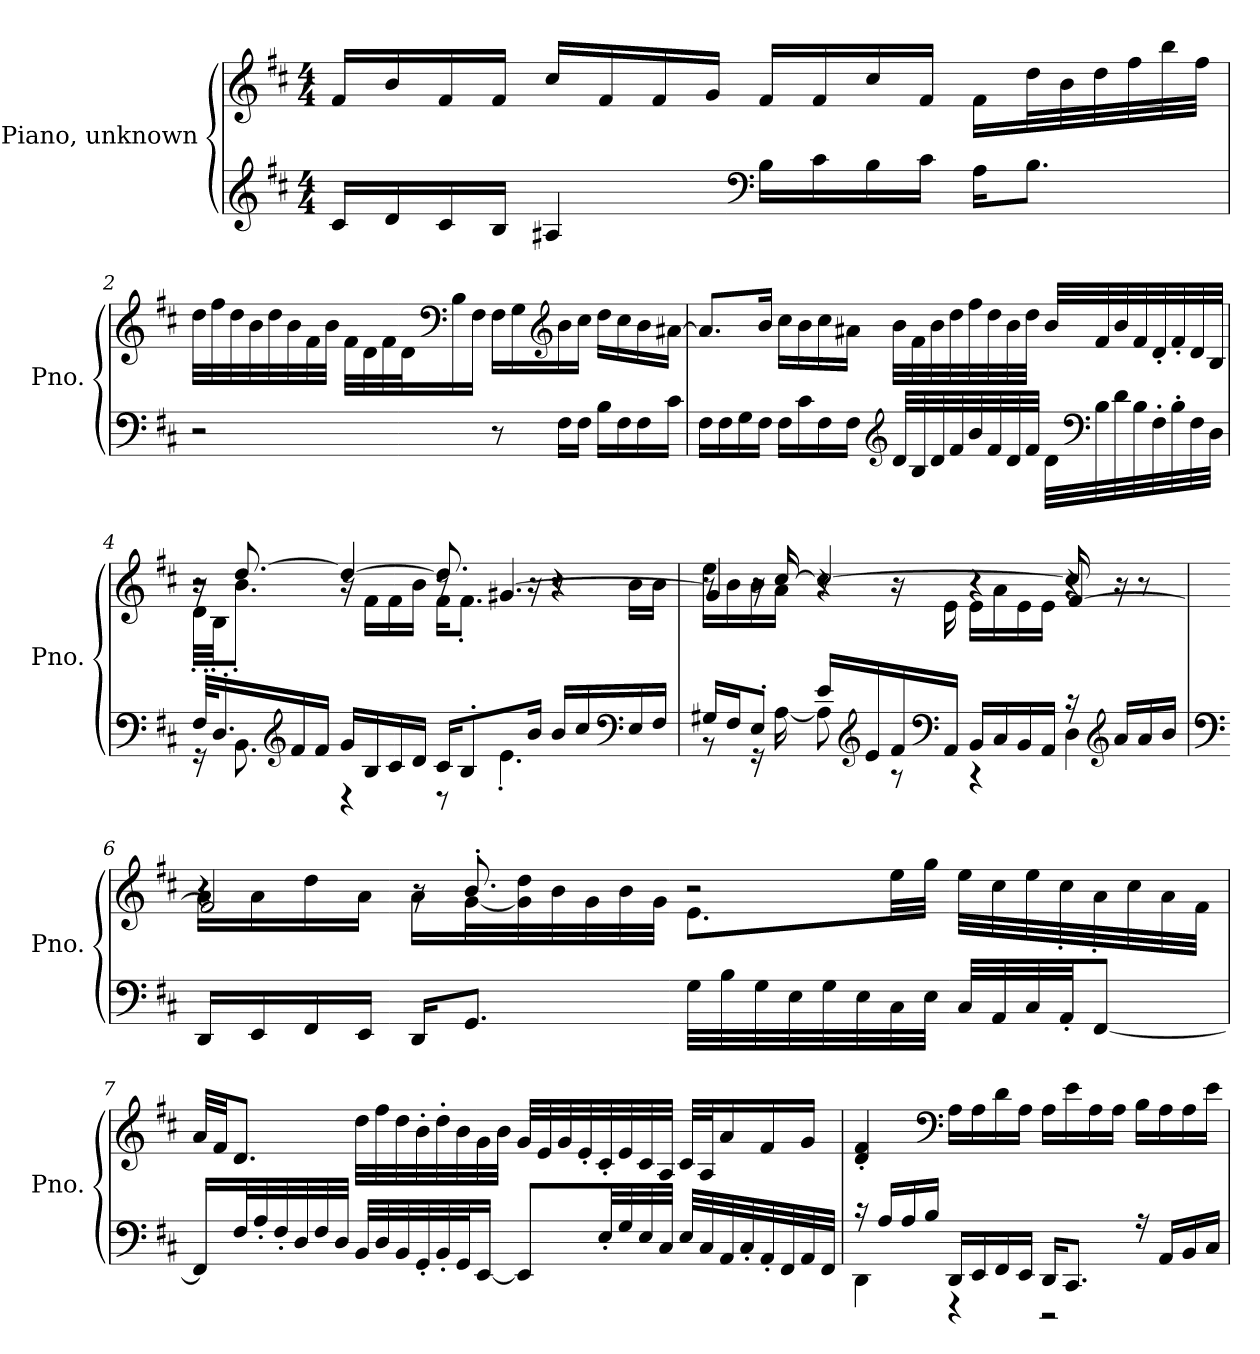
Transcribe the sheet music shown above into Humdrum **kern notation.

**kern	**kern
*part1	*part1
*staff2	*staff1
*I"Piano, unknown	*
*I'Pno.	*
*clefG2	*clefG2
*k[f#c#]	*k[f#c#]
*M4/4	*M4/4
*MM120	*MM120
=1	=1
16c#/LL	16f#/LL
16d/	16b/
16c#/	16f#/
16B/JJ	16f#/JJ
4A#X/	16cc#/LL
.	16f#/
.	16f#/
.	16g/JJ
*clefF4	*
16B\LL	16f#/LL
16c#\	16f#/
16B\	16cc#/
16c#\JJ	16f#/JJ
16A#\KL	16f#\LL
8.B\J	32dd\L
.	32b\
.	32dd\
.	32ff#\
.	32bb\
.	32ff#\JJJ
!!LO:LB:g=z
=2	=2
2r	32dd\LLL
.	32ff#\
.	32dd\
.	32b\
.	32dd\
.	32b\
.	32f#\
.	32b\JJJ
.	32f#\LLL
.	32d\
.	32f#\
.	32d\J
*	*clefF4
.	16B\
.	16F#\JJ
8r	16F#\LL
.	16G\
*	*clefG2
16F#\LL	16b\
16F#\JJ	16cc#\JJ
16B\LL	16dd\LL
16F#\	16cc#\
16F#\	16b\
16c#\JJ	[16a#X\JJ
!!LO:LB:g=z
=3	=3
16F#\LL	8.a#/L]
16F#\	.
16G\	.
16F#\JJ	16b/Jk
16F#\LL	16cc#\LL
16c#\	16b\
16F#\	16cc#\
16F#\JJ	16a#X\JJ
*clefG2	*
32d/LLL	32b\LLL
32B/	32f#\
32d/	32b\
32f#/	32dd\
32b/	32ff#\
32f#/	32dd\
32d/	32b\
32f#/JJJ	32dd\JJJ
32d\LLL	32b/LLL
*clefF4	*
32B\	32f#/
32d\	32b/
32B\	32f#/
32F#'\	32d'/
32B'\	32f#'/
32F#\	32d/
32D\JJJ	32B/JJJ
!!LO:LB:g=z
=4	=4
*^	*^
*	*	*	*^
32F#'/KLL	16r	16r	32d'\LLL	2r
16.D'/	.	.	32B'\JJ	.
.	8.BB\	[8.dd/	8.b'\J	.
*clefG2	*	*	*	*
16f#/	.	.	.	.
16f#/JJ	.	.	.	.
16g/LL	4r	4dd/_	16r	.
16B/	.	.	16f#\LL	.
16c#/	.	.	16f#\	.
16d/JJ	.	.	16b\JJ	.
16c#/KL	8r	8.dd/]	16f#\KL	8r
8B'/	.	.	8.f#'\J	.
.	4.e'\	.	.	[4.g#X/
16b/Jk	.	16r	.	.
16b/LL	.	4r	8r	.
16cc#/	.	.	.	.
*clefF4	*	*	*	*
16E/	.	.	16b\LL	.
16F#/JJ	.	.	16b\JJ	.
!!LO:LB:g=z	!!	!!
=5	=5	=5	=5	=5
16G#X/LL	8r	8r	16ee\LL	4g#/]
16F#/J	.	.	16b\	.
8E'/J	16r	16r	16b\	.
.	[16A\	[16cc#/	16a\JJ	.
16e/LL	8A\]	2cc#/_	8r	4r
*clefG2	*	*	*	*
16e/	.	.	.	.
16f#/	8r	.	16r	.
*clefF4	*	*	*	*
16AA/JJ	.	.	16e\	.
16BB/LL	4r	.	16e\LL	4r
16C#/	.	.	16a\	.
16BB/	.	.	16e\	.
16AA/JJ	.	.	16e\JJ	.
16r	4D\	16cc#/]	4r	[4f#/
*clefG2	*	*	*	*
16a/LL	.	16r	.	.
16a/	.	8r	.	.
16b/JJ	.	.	.	.
*v	*v	*	*	*
!!LO:LB:g=z	!!	!!
=6	=6	=6	=6
*clefF4	*	*	*
16DD/LL	4r	16a\LL	2f#/]
16EE/	.	16a\	.
16FF#/	.	16dd\	.
16EE/JJ	.	16a\JJ	.
16DD/KL	16r	16a\LL	.
8.GG/J	8.b'/	[32g\L	.
.	.	32g\] 32dd\	.
.	.	32b\	.
.	.	32g\	.
.	.	32b\	.
.	.	32g\JJJ	.
32G\LLL	2r	8.e\L	2r
32B\	.	.	.
32G\	.	.	.
32E\	.	.	.
32G\	.	.	.
32E\	.	.	.
32C#\	.	32ee\LL	.
32E\JJJ	.	32gg\JJJ	.
32C#/LLL	.	32ee\LLL	.
32AA/	.	32cc#\	.
32C#/	.	32ee\	.
32AA'/JJ	.	32cc#'\	.
[8FF#/J	.	32a'\	.
.	.	32cc#\	.
.	.	32a\	.
.	.	32f#\JJJ	.
*	*v	*v	*v
!!LO:PB:g=z
=7	=7
16FF#/LL]	32a/LLL
.	32f#/JJ
32F#/L	8.d/J
32A'/	.
32F#'/	.
32D/	.
32F#/	.
32D/JJJ	.
32BB/LLL	32dd\LLL
32D/	32ff#\
32BB/	32dd\
32GG'/	32b'\
32BB'/	32dd'\
32GG/J	32b\
[16EE/JJ	32g\
.	32b\JJJ
8EE/L]	32g/LLL
.	32e/
.	32g/
.	32e'/
32E'/LL	32c#'/
32G/	32e/
32E/	32c#/
32C#/JJJ	32A/JJJ
32E/LLL	32c#/LLL
32C#/	32A/J
32AA/	16a/
32C#'/	.
32AA'/	16f#/
32FF#/	.
32AA/	16g/JJ
32FF#/JJJ	.
!!LO:LB:g=z
=8	=8
*^	*
16r	4DD\	4d/' 4f#/'
16A/LL	.	.
16A/	.	.
16B/JJ	.	.
*	*	*clefF4
16DD/LL	4r	16A\LL
16EE/	.	16A\
16FF#/	.	16d\
16EE/JJ	.	16A\JJ
16DD/KL	2r	16A\LL
8.CC#/J	.	16e\
.	.	16A\
.	.	16A\JJ
16r	.	16B\LL
16AA/LL	.	16A\
16BB/	.	16A\
16C#/JJ	.	16e\JJ
*v	*v	*
=	=
*-	*-
